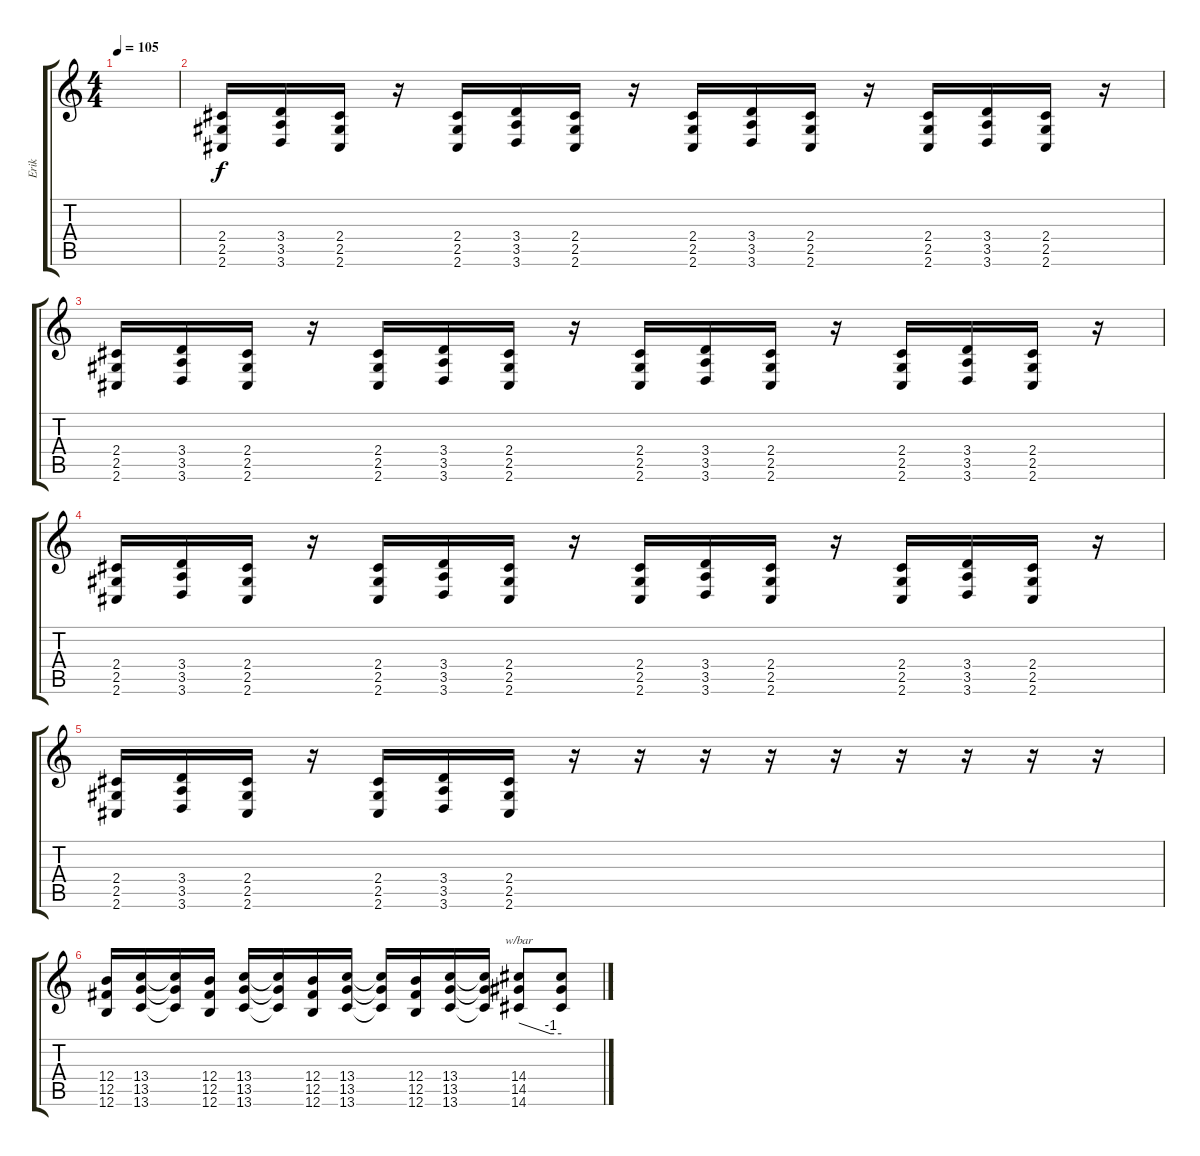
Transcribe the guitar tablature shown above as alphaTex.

\track ("Erik" "Erik") {instrument distortionguitar}
\staff {score tabs}
\tuning (Db4 Ab3 E3 B2 Gb2 B1) {hide}
\ts (4 4)
\tempo 105
\clef g2
\ks c
|
(2.4 2.5 2.6).16 (3.4 3.5 3.6).16 (2.4 2.5 2.6).16 r.16 (2.4 2.5 2.6).16 (3.4 3.5 3.6).16 (2.4 2.5 2.6).16 r.16 (2.4 2.5 2.6).16 (3.4 3.5 3.6).16 (2.4 2.5 2.6).16 r.16 (2.4 2.5 2.6).16 (3.4 3.5 3.6).16 (2.4 2.5 2.6).16 r.16 |
(2.4 2.5 2.6).16 (3.4 3.5 3.6).16 (2.4 2.5 2.6).16 r.16 (2.4 2.5 2.6).16 (3.4 3.5 3.6).16 (2.4 2.5 2.6).16 r.16 (2.4 2.5 2.6).16 (3.4 3.5 3.6).16 (2.4 2.5 2.6).16 r.16 (2.4 2.5 2.6).16 (3.4 3.5 3.6).16 (2.4 2.5 2.6).16 r.16 |
(2.4 2.5 2.6).16 (3.4 3.5 3.6).16 (2.4 2.5 2.6).16 r.16 (2.4 2.5 2.6).16 (3.4 3.5 3.6).16 (2.4 2.5 2.6).16 r.16 (2.4 2.5 2.6).16 (3.4 3.5 3.6).16 (2.4 2.5 2.6).16 r.16 (2.4 2.5 2.6).16 (3.4 3.5 3.6).16 (2.4 2.5 2.6).16 r.16 |
(2.4 2.5 2.6).16 (3.4 3.5 3.6).16 (2.4 2.5 2.6).16 r.16 (2.4 2.5 2.6).16 (3.4 3.5 3.6).16 (2.4 2.5 2.6).16 r.16 r.16 r.16 r.16 r.16 r.16 r.16 r.16 r.16 |
(12.4 12.5 12.6).16 (13.4 13.5 13.6).16 (13.4{t} 13.5{t} 13.6{t}).16 (12.4 12.5 12.6).16 (13.4 13.5 13.6).16 (13.4{t} 13.5{t} 13.6{t}).16 (12.4 12.5 12.6).16 (13.4 13.5 13.6).16 (13.4{t} 13.5{t} 13.6{t}).16 (12.4 12.5 12.6).16 (13.4 13.5 13.6).16 (13.4{t} 13.5{t} 13.6{t}).16 (14.4 14.5 14.6).8{tbe (custom default 0 0 45 -4 60 -4)} (14.4{t} 14.5{t} 14.6{t}).8
